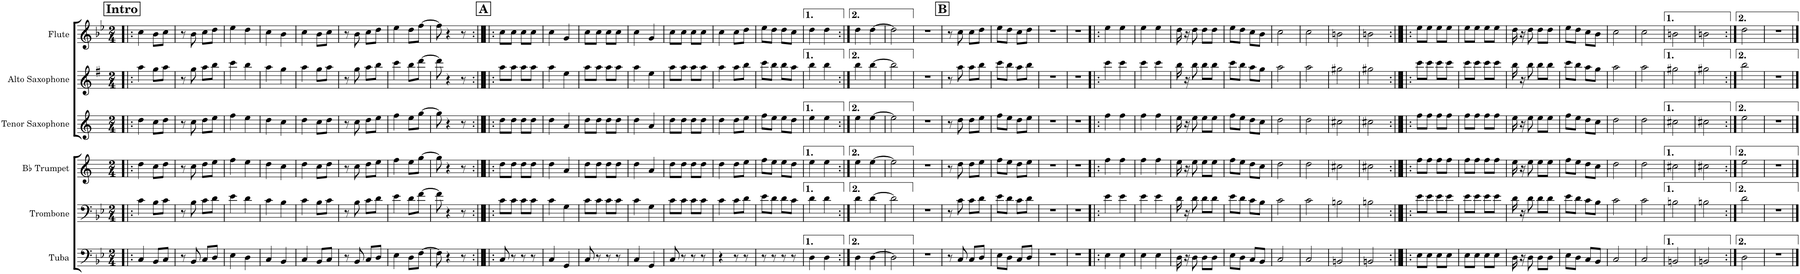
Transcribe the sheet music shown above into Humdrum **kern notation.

**kern	**kern	**kern	**kern	**kern	**kern
*part6	*part5	*part4	*part3	*part2	*part1
*staff6	*staff5	*staff4	*staff3	*staff2	*staff1
*I"Tuba	*I"Trombone	*I"Bb Trumpet	*I"Tenor Saxophone	*I"Alto Saxophone	*I"Flute
*I'Tba.	*I'Tbn.	*I'Bb Tpt.	*I'T. Sax.	*I'A. Sax.	*I'Fl.
*clefF4	*clefF4	*clefG2	*clefG2	*clefG2	*clefG2
*	*	*Trd1c2	*Trd8c14	*Trd5c9	*
*k[b-e-]	*k[b-e-]	*k[]	*k[]	*k[f#]	*k[b-e-]
*M2/4	*M2/4	*M2/4	*M2/4	*M2/4	*M2/4
!!LO:REH:place=s1:a:B:cj:fs=14:t=Intro
=1!|:	=1!|:	=1!|:	=1!|:	=1!|:	=1!|:
4C/	4c\	4dd\	4dd\	4aa\	4cc\
8BB-/L	8B-\L	8cc\L	8cc\L	8gg\L	8b-\L
8C/J	8c\J	8dd\J	8dd\J	8aa\J	8cc\J
=2	=2	=2	=2	=2	=2
8r	8r	8r	8r	8r	8r
8BB-/	8B-\	8cc\	8cc\	8gg\	8b-\
8C/L	8c\L	8dd\L	8dd\L	8aa\L	8cc\L
8D/J	8d\J	8ee\J	8ee\J	8bb\J	8dd\J
=3	=3	=3	=3	=3	=3
4E-\	4e-\	4ff\	4ff\	4ccc\	4ee-\
4D\	4d\	4ee\	4ee\	4bb\	4dd\
=4	=4	=4	=4	=4	=4
4C/	4c\	4dd\	4dd\	4aa\	4cc\
4BB-/	4B-\	4cc\	4cc\	4gg\	4b-\
=5	=5	=5	=5	=5	=5
4C/	4c\	4dd\	4dd\	4aa\	4cc\
8BB-/L	8B-\L	8cc\L	8cc\L	8gg\L	8b-\L
8C/J	8c\J	8dd\J	8dd\J	8aa\J	8cc\J
=6	=6	=6	=6	=6	=6
8r	8r	8r	8r	8r	8r
8BB-/	8B-\	8cc\	8cc\	8gg\	8b-\
8C/L	8c\L	8dd\L	8dd\L	8aa\L	8cc\L
8D/J	8d\J	8ee\J	8ee\J	8bb\J	8dd\J
=7	=7	=7	=7	=7	=7
4E-\	4e-\	4ff\	4ff\	4ccc\	4ee-\
8D\L	8d\L	8ee\L	8ee\L	8bb\L	8dd\L
[8F\J	[8f\J	[8gg\J	[8gg\J	[8ddd\J	[8ff\J
=8	=8	=8	=8	=8	=8
8F\]	8f\]	8gg\]	8gg\]	8ddd\]	8ff\]
4r	4r	4r	4r	4r	4r
8r	8r	8r	8r	8r	8r
!!LO:REH:place=s1:a:B:cj:fs=14:t=A
=9:|!|:	=9:|!|:	=9:|!|:	=9:|!|:	=9:|!|:	=9:|!|:
8C/	8c\L	8dd\L	8dd\L	8aa\L	8cc\L
8r	8c\J	8dd\J	8dd\J	8aa\J	8cc\J
8r	8c\L	8dd\L	8dd\L	8aa\L	8cc\L
8r	8c\J	8dd\J	8dd\J	8aa\J	8cc\J
=10	=10	=10	=10	=10	=10
4C/	4c\	4dd\	4dd\	4aa\	4cc\
4GG/	4G\	4a/	4a/	4ee\	4g/
=11	=11	=11	=11	=11	=11
8C/	8c\L	8dd\L	8dd\L	8aa\L	8cc\L
8r	8c\J	8dd\J	8dd\J	8aa\J	8cc\J
8r	8c\L	8dd\L	8dd\L	8aa\L	8cc\L
8r	8c\J	8dd\J	8dd\J	8aa\J	8cc\J
=12	=12	=12	=12	=12	=12
4C/	4c\	4dd\	4dd\	4aa\	4cc\
4GG/	4G\	4a/	4a/	4ee\	4g/
=13	=13	=13	=13	=13	=13
8C/	8c\L	8dd\L	8dd\L	8aa\L	8cc\L
8r	8c\J	8dd\J	8dd\J	8aa\J	8cc\J
8r	8c\L	8dd\L	8dd\L	8aa\L	8cc\L
8r	8c\J	8dd\J	8dd\J	8aa\J	8cc\J
=14	=14	=14	=14	=14	=14
4r	4c\	4dd\	4dd\	4aa\	4cc\
8r	8c\L	8dd\L	8dd\L	8aa\L	8cc\L
8r	8d\J	8ee\J	8ee\J	8bb\J	8dd\J
=15	=15	=15	=15	=15	=15
8r	8e-\L	8ff\L	8ff\L	8ccc\L	8ee-\L
8r	8d\J	8ee\J	8ee\J	8bb\J	8dd\J
8r	8d\L	8ee\L	8ee\L	8bb\L	8dd\L
8r	8c\J	8dd\J	8dd\J	8aa\J	8cc\J
=16	=16	=16	=16	=16	=16
4D\	4d\	4ee\	4ee\	4bb\	4dd\
4D\	4d\	4ee\	4ee\	4bb\	4dd\
=17:|!	=17:|!	=17:|!	=17:|!	=17:|!	=17:|!
4D\	4d\	4ee\	4ee\	4bb\	4dd\
[4D\	[4d\	[4ee\	[4ee\	[4bb\	[4dd\
=18	=18	=18	=18	=18	=18
2D\]	2d\]	2ee\]	2ee\]	2bb\]	2dd\]
=19	=19	=19	=19	=19	=19
2r	2r	2r	2r	2r	2r
!!LO:REH:place=s1:a:B:cj:fs=14:t=B
=20	=20	=20	=20	=20	=20
8r	8r	8r	8r	8r	8r
8C/	8c\	8dd\	8dd\	8aa\	8cc\
8C/L	8c\L	8dd\L	8dd\L	8aa\L	8cc\L
8D/J	8d\J	8ee\J	8ee\J	8bb\J	8dd\J
=21	=21	=21	=21	=21	=21
8E-\L	8e-\L	8ff\L	8ff\L	8ccc\L	8ee-\L
8D\J	8d\J	8ee\J	8ee\J	8bb\J	8dd\J
8C/L	8c\L	8dd\L	8dd\L	8aa\L	8cc\L
8D/J	8d\J	8ee\J	8ee\J	8bb\J	8dd\J
=22	=22	=22	=22	=22	=22
2r	2r	2r	2r	2r	2r
=23	=23	=23	=23	=23	=23
2r	2r	2r	2r	2r	2r
=24!|:	=24!|:	=24!|:	=24!|:	=24!|:	=24!|:
4E-\	4e-\	4ff\	4ff\	4ccc\	4ee-\
4E-\	4e-\	4ff\	4ff\	4ccc\	4ee-\
=25	=25	=25	=25	=25	=25
4E-\	4e-\	4ff\	4ff\	4ccc\	4ee-\
4E-\	4e-\	4ff\	4ff\	4ccc\	4ee-\
=26	=26	=26	=26	=26	=26
16D\	16d\	16ee\	16ee\	16bb\	16dd\
16r	16r	16r	16r	16r	16r
8D\	8d\	8ee\	8ee\	8bb\	8dd\
8D\L	8d\L	8ee\L	8ee\L	8bb\L	8dd\L
8D\J	8d\J	8ee\J	8ee\J	8bb\J	8dd\J
=27	=27	=27	=27	=27	=27
8E-\L	8e-\L	8ff\L	8ff\L	8ccc\L	8ee-\L
8D\J	8d\J	8ee\J	8ee\J	8bb\J	8dd\J
8C/L	8c\L	8dd\L	8dd\L	8aa\L	8cc\L
8BB-/J	8B-\J	8cc\J	8cc\J	8gg\J	8b-\J
=28	=28	=28	=28	=28	=28
2C/	2c\	2dd\	2dd\	2aa\	2cc\
=29	=29	=29	=29	=29	=29
2C/	2c\	2dd\	2dd\	2aa\	2cc\
=30	=30	=30	=30	=30	=30
2BBn/	2Bn\	2cc#X\	2cc#X\	2gg#X\	2bn\
=31	=31	=31	=31	=31	=31
2BBn/	2Bn\	2cc#X\	2cc#X\	2gg#X\	2bn\
=32:|!|:	=32:|!|:	=32:|!|:	=32:|!|:	=32:|!|:	=32:|!|:
8E-\L	8e-\L	8ff\L	8ff\L	8ccc\L	8ee-\L
8E-\J	8e-\J	8ff\J	8ff\J	8ccc\J	8ee-\J
8E-\L	8e-\L	8ff\L	8ff\L	8ccc\L	8ee-\L
8E-\J	8e-\J	8ff\J	8ff\J	8ccc\J	8ee-\J
=33	=33	=33	=33	=33	=33
8E-\L	8e-\L	8ff\L	8ff\L	8ccc\L	8ee-\L
8E-\J	8e-\J	8ff\J	8ff\J	8ccc\J	8ee-\J
8E-\L	8e-\L	8ff\L	8ff\L	8ccc\L	8ee-\L
8E-\J	8e-\J	8ff\J	8ff\J	8ccc\J	8ee-\J
=34	=34	=34	=34	=34	=34
16D\	16d\	16ee\	16ee\	16bb\	16dd\
16r	16r	16r	16r	16r	16r
8D\	8d\	8ee\	8ee\	8bb\	8dd\
8D\L	8d\L	8ee\L	8ee\L	8bb\L	8dd\L
8D\J	8d\J	8ee\J	8ee\J	8bb\J	8dd\J
=35	=35	=35	=35	=35	=35
8E-\L	8e-\L	8ff\L	8ff\L	8ccc\L	8ee-\L
8D\J	8d\J	8ee\J	8ee\J	8bb\J	8dd\J
8C/L	8c\L	8dd\L	8dd\L	8aa\L	8cc\L
8BB-/J	8B-\J	8cc\J	8cc\J	8gg\J	8b-\J
=36	=36	=36	=36	=36	=36
2C/	2c\	2dd\	2dd\	2aa\	2cc\
=37	=37	=37	=37	=37	=37
2C/	2c\	2dd\	2dd\	2aa\	2cc\
=38	=38	=38	=38	=38	=38
2BBn/	2Bn\	2cc#X\	2cc#X\	2gg#X\	2bn\
=39	=39	=39	=39	=39	=39
2BBn/	2Bn\	2cc#X\	2cc#X\	2gg#X\	2bn\
=40:|!	=40:|!	=40:|!	=40:|!	=40:|!	=40:|!
2D\	2d\	2ee\	2ee\	2bb\	2dd\
=41	=41	=41	=41	=41	=41
2r	2r	2r	2r	2r	2r
==	==	==	==	==	==
*-	*-	*-	*-	*-	*-
